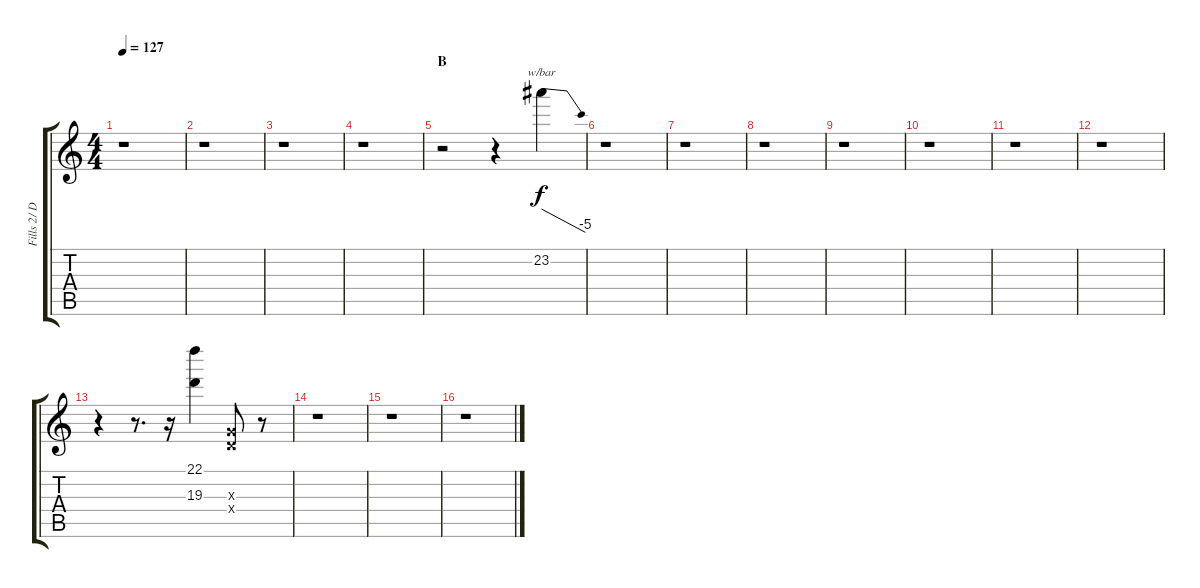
\track ("Fills 2/ Dives" "Fills 2/ D") {instrument distortionguitar}
\staff {score tabs}
\tuning (E4 B3 G3 D3 A2 E2) {hide}
\ts (4 4)
\tempo 127
\clef g2
\ks c
r.1{dy f} |
r.1 |
r.1 |
r.1 |
\section ("" "B")
r.2 r.4 23.2.4{tbe (dive default 0 0 60 -20)} |
r.1 |
r.1 |
r.1 |
r.1 |
r.1 |
r.1 |
r.1 |
r.4 r.8{d} r.16 (22.1 19.3).4 (0.3{x} 0.4{x}).8 r.8 |
r.1 |
r.1 |
r.1
